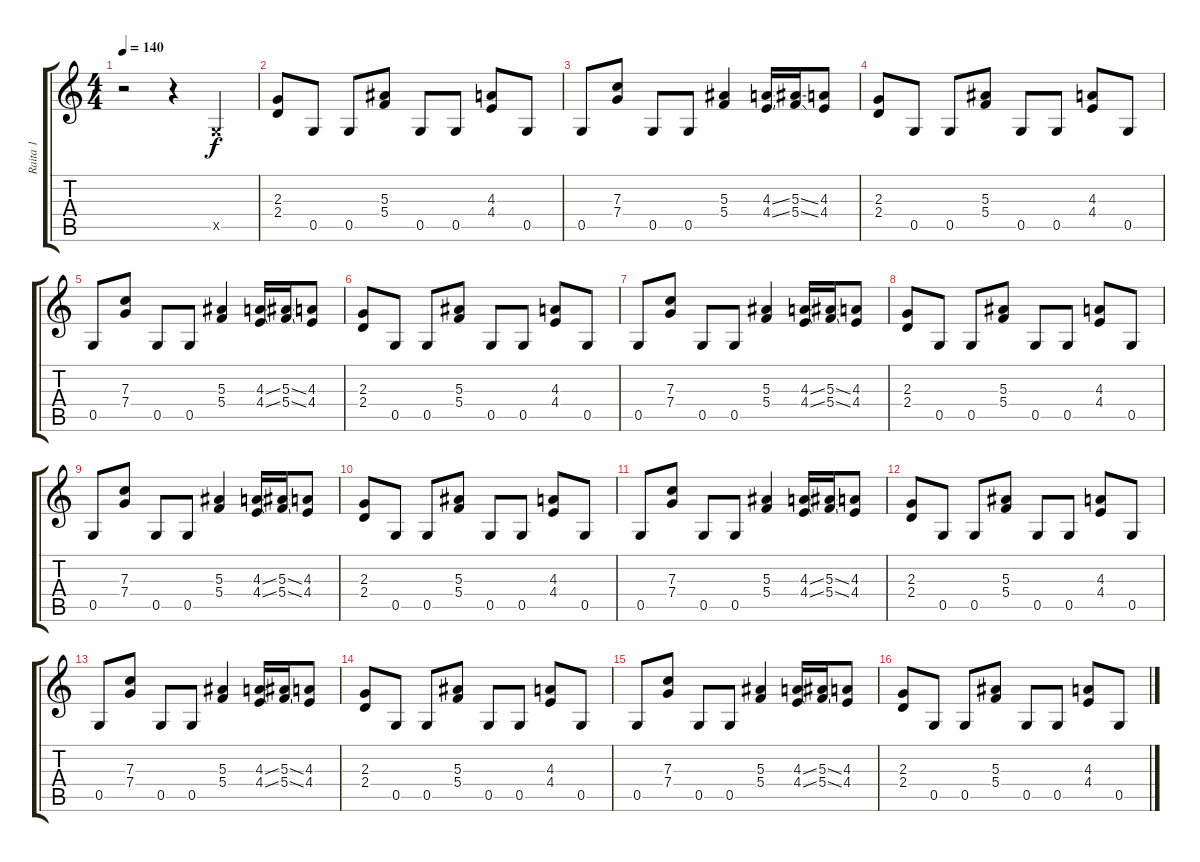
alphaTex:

\track ("Raita 1" "Raita 1") {instrument distortionguitar}
\staff {score tabs}
\tuning (D4 A3 F3 C3 G2 D2) {hide}
\ts (4 4)
\tempo 140
\clef g2
\ks c
r.2{dy f instrument distortionguitar} r.4 0.5{x}.4 |
(2.3 2.4).8 0.5.8 0.5.8 (5.3 5.4).8 0.5.8 0.5.8 (4.3 4.4).8 0.5.8 |
0.5.8 (7.3 7.4).8 0.5.8 0.5.8 (5.3 5.4).4 (4.3{ss} 4.4{ss}).16 (5.3{ss} 5.4{ss}).16 (4.3 4.4).8 |
(2.3 2.4).8 0.5.8 0.5.8 (5.3 5.4).8 0.5.8 0.5.8 (4.3 4.4).8 0.5.8 |
0.5.8 (7.3 7.4).8 0.5.8 0.5.8 (5.3 5.4).4 (4.3{ss} 4.4{ss}).16 (5.3{ss} 5.4{ss}).16 (4.3 4.4).8 |
(2.3 2.4).8 0.5.8 0.5.8 (5.3 5.4).8 0.5.8 0.5.8 (4.3 4.4).8 0.5.8 |
0.5.8 (7.3 7.4).8 0.5.8 0.5.8 (5.3 5.4).4 (4.3{ss} 4.4{ss}).16 (5.3{ss} 5.4{ss}).16 (4.3 4.4).8 |
(2.3 2.4).8 0.5.8 0.5.8 (5.3 5.4).8 0.5.8 0.5.8 (4.3 4.4).8 0.5.8 |
0.5.8 (7.3 7.4).8 0.5.8 0.5.8 (5.3 5.4).4 (4.3{ss} 4.4{ss}).16 (5.3{ss} 5.4{ss}).16 (4.3 4.4).8 |
(2.3 2.4).8 0.5.8 0.5.8 (5.3 5.4).8 0.5.8 0.5.8 (4.3 4.4).8 0.5.8 |
0.5.8 (7.3 7.4).8 0.5.8 0.5.8 (5.3 5.4).4 (4.3{ss} 4.4{ss}).16 (5.3{ss} 5.4{ss}).16 (4.3 4.4).8 |
(2.3 2.4).8 0.5.8 0.5.8 (5.3 5.4).8 0.5.8 0.5.8 (4.3 4.4).8 0.5.8 |
0.5.8 (7.3 7.4).8 0.5.8 0.5.8 (5.3 5.4).4 (4.3{ss} 4.4{ss}).16 (5.3{ss} 5.4{ss}).16 (4.3 4.4).8 |
(2.3 2.4).8 0.5.8 0.5.8 (5.3 5.4).8 0.5.8 0.5.8 (4.3 4.4).8 0.5.8 |
0.5.8 (7.3 7.4).8 0.5.8 0.5.8 (5.3 5.4).4 (4.3{ss} 4.4{ss}).16 (5.3{ss} 5.4{ss}).16 (4.3 4.4).8 |
(2.3 2.4).8 0.5.8 0.5.8 (5.3 5.4).8 0.5.8 0.5.8 (4.3 4.4).8 0.5.8
